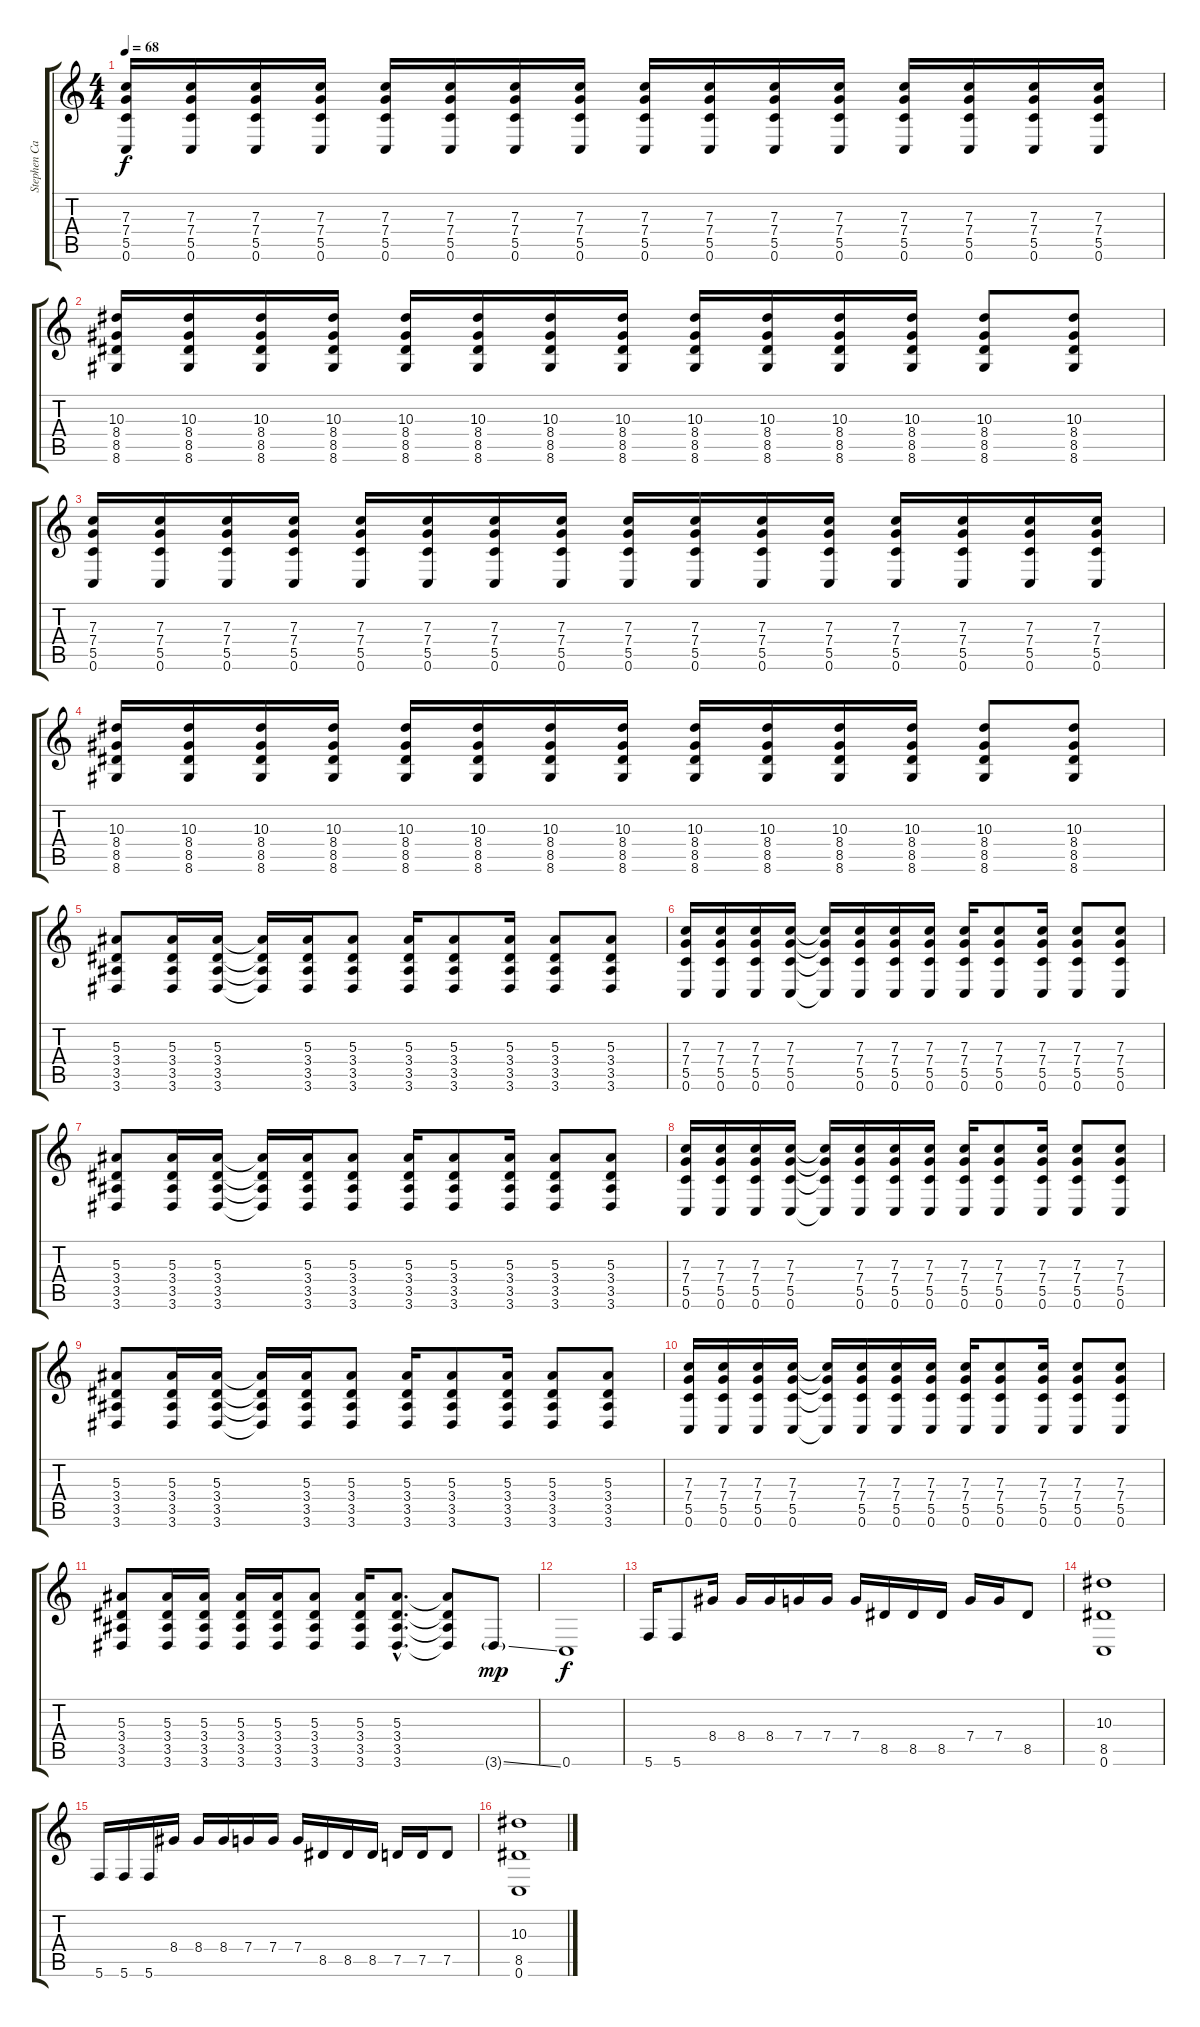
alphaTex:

\track ("Stephen Carpenter" "Stephen Ca") {instrument distortionguitar}
\staff {score tabs}
\tuning (D4 A3 F3 C3 G2 C2) {hide}
\ts (4 4)
\tempo 68
\clef g2
\ks c
(7.3 7.4 5.5 0.6).16{dy f} (7.3 7.4 5.5 0.6).16 (7.3 7.4 5.5 0.6).16 (7.3 7.4 5.5 0.6).16 (7.3 7.4 5.5 0.6).16 (7.3 7.4 5.5 0.6).16 (7.3 7.4 5.5 0.6).16 (7.3 7.4 5.5 0.6).16 (7.3 7.4 5.5 0.6).16 (7.3 7.4 5.5 0.6).16 (7.3 7.4 5.5 0.6).16 (7.3 7.4 5.5 0.6).16 (7.3 7.4 5.5 0.6).16 (7.3 7.4 5.5 0.6).16 (7.3 7.4 5.5 0.6).16 (7.3 7.4 5.5 0.6).16 |
(10.3 8.4 8.5 8.6).16 (10.3 8.4 8.5 8.6).16 (10.3 8.4 8.5 8.6).16 (10.3 8.4 8.5 8.6).16 (10.3 8.4 8.5 8.6).16 (10.3 8.4 8.5 8.6).16 (10.3 8.4 8.5 8.6).16 (10.3 8.4 8.5 8.6).16 (10.3 8.4 8.5 8.6).16 (10.3 8.4 8.5 8.6).16 (10.3 8.4 8.5 8.6).16 (10.3 8.4 8.5 8.6).16 (10.3 8.4 8.5 8.6).8 (10.3 8.4 8.5 8.6).8 |
(7.3 7.4 5.5 0.6).16 (7.3 7.4 5.5 0.6).16 (7.3 7.4 5.5 0.6).16 (7.3 7.4 5.5 0.6).16 (7.3 7.4 5.5 0.6).16 (7.3 7.4 5.5 0.6).16 (7.3 7.4 5.5 0.6).16 (7.3 7.4 5.5 0.6).16 (7.3 7.4 5.5 0.6).16 (7.3 7.4 5.5 0.6).16 (7.3 7.4 5.5 0.6).16 (7.3 7.4 5.5 0.6).16 (7.3 7.4 5.5 0.6).16 (7.3 7.4 5.5 0.6).16 (7.3 7.4 5.5 0.6).16 (7.3 7.4 5.5 0.6).16 |
(10.3 8.4 8.5 8.6).16 (10.3 8.4 8.5 8.6).16 (10.3 8.4 8.5 8.6).16 (10.3 8.4 8.5 8.6).16 (10.3 8.4 8.5 8.6).16 (10.3 8.4 8.5 8.6).16 (10.3 8.4 8.5 8.6).16 (10.3 8.4 8.5 8.6).16 (10.3 8.4 8.5 8.6).16 (10.3 8.4 8.5 8.6).16 (10.3 8.4 8.5 8.6).16 (10.3 8.4 8.5 8.6).16 (10.3 8.4 8.5 8.6).8 (10.3 8.4 8.5 8.6).8 |
(5.3 3.4 3.5 3.6).8{instrument distortionguitar} (5.3 3.4 3.5 3.6).16 (5.3 3.4 3.5 3.6).16 (5.3{t} 3.4{t} 3.5{t} 3.6{t}).16 (5.3 3.4 3.5 3.6).16 (5.3 3.4 3.5 3.6).8 (5.3 3.4 3.5 3.6).16 (5.3 3.4 3.5 3.6).8 (5.3 3.4 3.5 3.6).16 (5.3 3.4 3.5 3.6).8 (5.3 3.4 3.5 3.6).8 |
(7.3 7.4 5.5 0.6).16 (7.3 7.4 5.5 0.6).16 (7.3 7.4 5.5 0.6).16 (7.3 7.4 5.5 0.6).16 (7.3{t} 7.4{t} 5.5{t} 0.6{t}).16 (7.3 7.4 5.5 0.6).16 (7.3 7.4 5.5 0.6).16 (7.3 7.4 5.5 0.6).16 (7.3 7.4 5.5 0.6).16 (7.3 7.4 5.5 0.6).8 (7.3 7.4 5.5 0.6).16 (7.3 7.4 5.5 0.6).8 (7.3 7.4 5.5 0.6).8 |
(5.3 3.4 3.5 3.6).8 (5.3 3.4 3.5 3.6).16 (5.3 3.4 3.5 3.6).16 (5.3{t} 3.4{t} 3.5{t} 3.6{t}).16 (5.3 3.4 3.5 3.6).16 (5.3 3.4 3.5 3.6).8 (5.3 3.4 3.5 3.6).16 (5.3 3.4 3.5 3.6).8 (5.3 3.4 3.5 3.6).16 (5.3 3.4 3.5 3.6).8 (5.3 3.4 3.5 3.6).8 |
(7.3 7.4 5.5 0.6).16 (7.3 7.4 5.5 0.6).16 (7.3 7.4 5.5 0.6).16 (7.3 7.4 5.5 0.6).16 (7.3{t} 7.4{t} 5.5{t} 0.6{t}).16 (7.3 7.4 5.5 0.6).16 (7.3 7.4 5.5 0.6).16 (7.3 7.4 5.5 0.6).16 (7.3 7.4 5.5 0.6).16 (7.3 7.4 5.5 0.6).8 (7.3 7.4 5.5 0.6).16 (7.3 7.4 5.5 0.6).8 (7.3 7.4 5.5 0.6).8 |
(5.3 3.4 3.5 3.6).8 (5.3 3.4 3.5 3.6).16 (5.3 3.4 3.5 3.6).16 (5.3{t} 3.4{t} 3.5{t} 3.6{t}).16 (5.3 3.4 3.5 3.6).16 (5.3 3.4 3.5 3.6).8 (5.3 3.4 3.5 3.6).16 (5.3 3.4 3.5 3.6).8 (5.3 3.4 3.5 3.6).16 (5.3 3.4 3.5 3.6).8 (5.3 3.4 3.5 3.6).8 |
(7.3 7.4 5.5 0.6).16 (7.3 7.4 5.5 0.6).16 (7.3 7.4 5.5 0.6).16 (7.3 7.4 5.5 0.6).16 (7.3{t} 7.4{t} 5.5{t} 0.6{t}).16 (7.3 7.4 5.5 0.6).16 (7.3 7.4 5.5 0.6).16 (7.3 7.4 5.5 0.6).16 (7.3 7.4 5.5 0.6).16 (7.3 7.4 5.5 0.6).8 (7.3 7.4 5.5 0.6).16 (7.3 7.4 5.5 0.6).8 (7.3 7.4 5.5 0.6).8 |
(5.3 3.4 3.5 3.6).8 (5.3 3.4 3.5 3.6).16 (5.3 3.4 3.5 3.6).16 (5.3 3.4 3.5 3.6).16 (5.3 3.4 3.5 3.6).16 (5.3 3.4 3.5 3.6).8 (5.3 3.4 3.5 3.6).16 (5.3{hac} 3.4{hac} 3.5{hac} 3.6{hac}).8{d} (5.3{t} 3.4{t} 3.5{t} 3.6{t}).8 3.6{ss g}.8{dy mp} |
0.6.1{dy f instrument overdrivenguitar} |
5.6.16 5.6.8 8.4.16 8.4.16 8.4.16 7.4.16 7.4.16 7.4.16 8.5.16 8.5.16 8.5.16 7.4.16 7.4.16 8.5.8 |
(10.3 8.5 0.6).1 |
5.6.16 5.6.16 5.6.16 8.4.16 8.4.16 8.4.16 7.4.16 7.4.16 7.4.16 8.5.16 8.5.16 8.5.16 7.5.16 7.5.16 7.5.8 |
(10.3 8.5 0.6).1
